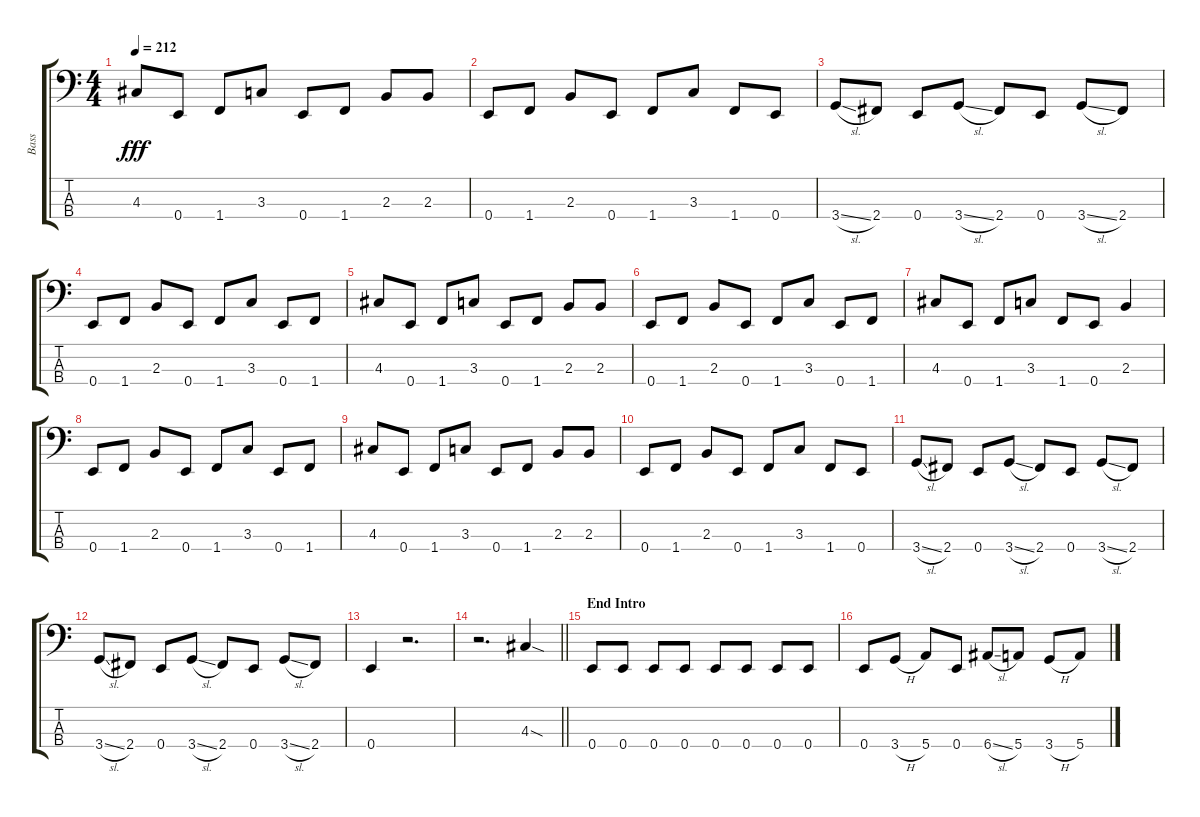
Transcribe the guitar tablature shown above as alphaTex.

\track ("Bass" "Bass") {instrument electricbassfinger}
\staff {score tabs}
\tuning (G2 D2 A1 E1) {hide}
\ts (4 4)
\tempo 212
\clef f4
\ks c
4.3.8{dy fff} 0.4.8 1.4.8 3.3.8 0.4.8 1.4.8 2.3.8 2.3.8 |
0.4.8 1.4.8 2.3.8 0.4.8 1.4.8 3.3.8 1.4.8 0.4.8 |
3.4{sl}.8 2.4.8 0.4.8 3.4{sl}.8 2.4.8 0.4.8 3.4{sl}.8 2.4.8 |
0.4.8 1.4.8 2.3.8 0.4.8 1.4.8 3.3.8 0.4.8 1.4.8 |
4.3.8 0.4.8 1.4.8 3.3.8 0.4.8 1.4.8 2.3.8 2.3.8 |
0.4.8 1.4.8 2.3.8 0.4.8 1.4.8 3.3.8 0.4.8 1.4.8 |
4.3.8 0.4.8 1.4.8 3.3.8 1.4.8 0.4.8 2.3.4 |
0.4.8 1.4.8 2.3.8 0.4.8 1.4.8 3.3.8 0.4.8 1.4.8 |
4.3.8 0.4.8 1.4.8 3.3.8 0.4.8 1.4.8 2.3.8 2.3.8 |
0.4.8 1.4.8 2.3.8 0.4.8 1.4.8 3.3.8 1.4.8 0.4.8 |
3.4{sl}.8 2.4.8 0.4.8 3.4{sl}.8 2.4.8 0.4.8 3.4{sl}.8 2.4.8 |
3.4{sl}.8 2.4.8 0.4.8 3.4{sl}.8 2.4.8 0.4.8 3.4{sl}.8 2.4.8 |
0.4.4 r.2{d} |
\barLineRight lightlight
r.2{d} 4.3{sod}.4 |
\section ("" "End Intro")
0.4.8 0.4.8 0.4.8 0.4.8 0.4.8 0.4.8 0.4.8 0.4.8 |
0.4.8 3.4{h}.8 5.4.8 0.4.8 6.4{sl}.8 5.4.8 3.4{h}.8 5.4.8
